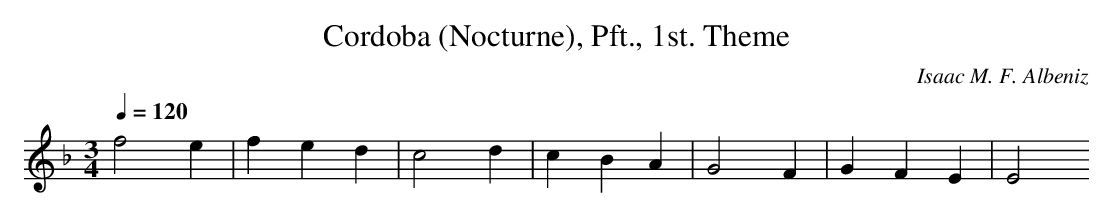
X:1
T: Cordoba (Nocturne), Pft., 1st. Theme
C: Isaac M. F. Albeniz
M: 3/4
L: 1/16
Q:1/4=120
K:F % 1 flats
f8e4| \
f4e4d4| \
c8d4| \
c4B4A4| \
G8F4| \
G4F4E4| \
E8
